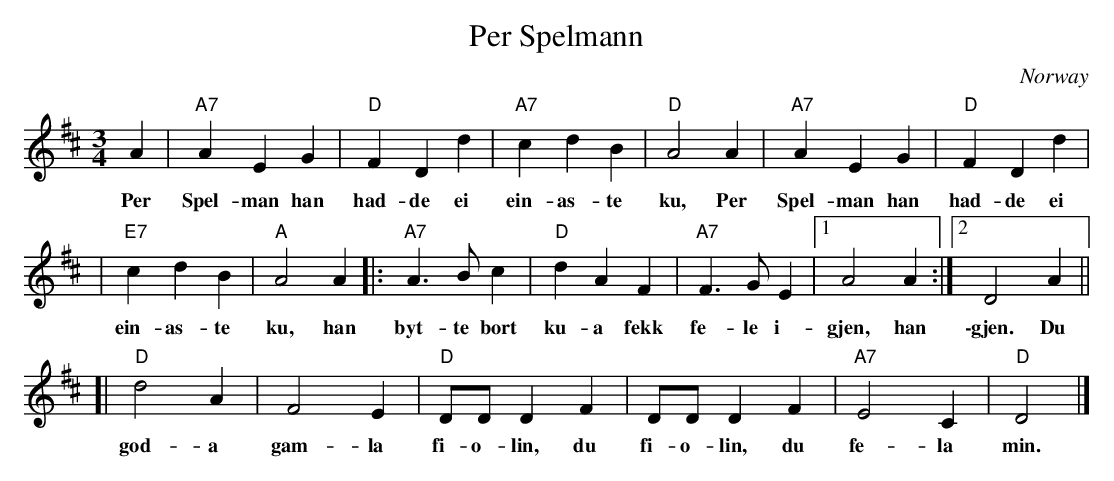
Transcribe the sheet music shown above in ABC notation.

X:1
T: Per Spelmann
O: Norway
M: 3/4
L: 1/4
K: D
A | "A7"AEG | "D"FDd | "A7"cdB | "D"A2A | "A7"AEG | "D"FDd |
w: Per Spel-man han had-de ei ein-as-te ku, Per Spel-man han had-de ei
| "E7"cdB | "A"A2A |: "A7"A>Bc | "D"dAF | "A7"F>GE |1 A2A :|2 D2A ||
w: ein-as-te ku, han byt-te bort ku-a fekk fe-le i-gjen, han \-gjen. Du
[| "D"d2A | F2E | "D"D/D/DF | D/D/DF | "A7"E2C | "D"D2 |]
w: god-a gam-la fi-o-lin, du fi-o-lin, du fe-la min.
